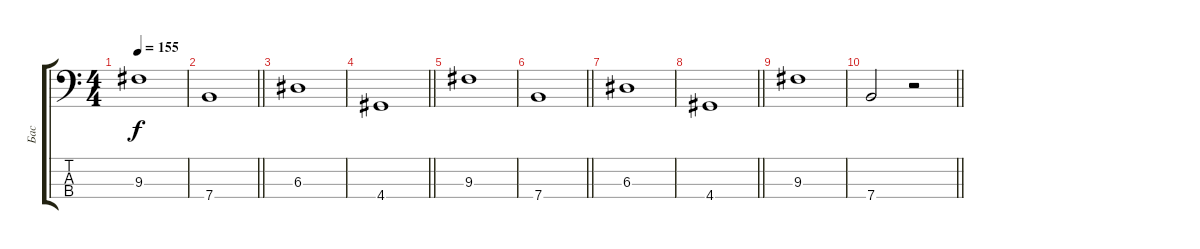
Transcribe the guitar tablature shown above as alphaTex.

\track ("Бас" "Бас") {instrument electricbassfinger}
\staff {score tabs}
\tuning (G2 D2 A1 E1) {hide}
\ts (4 4)
\tempo 155
\clef f4
\ks c
9.3.1{dy f} |
\barLineRight lightlight
7.4.1 |
6.3.1 |
\barLineRight lightlight
4.4.1 |
9.3.1 |
\barLineRight lightlight
7.4.1 |
6.3.1 |
\barLineRight lightlight
4.4.1 |
9.3.1 |
\barLineRight lightlight
7.4.2 r.2
